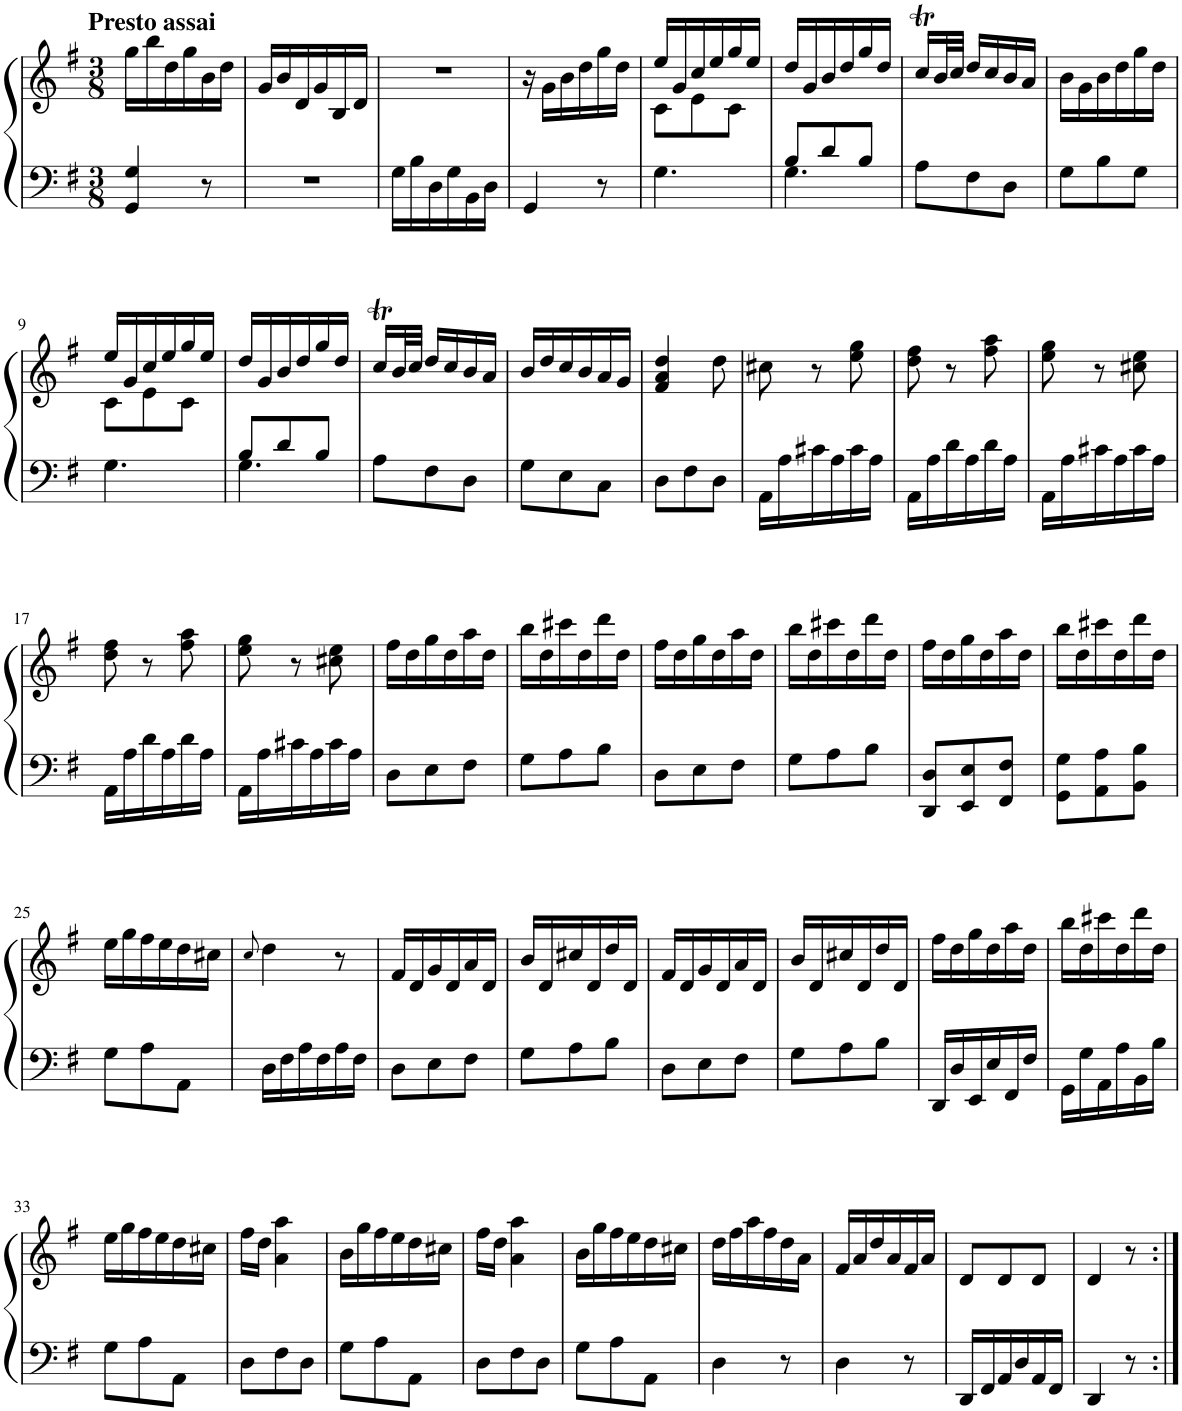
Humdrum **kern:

**kern	**kern
*part1	*part1
*staff2	*staff1
*I"Piano	*
*I'Pno.	*
*clefF4	*clefG2
*k[f#]	*k[f#]
*M3/8	*M3/8
=1	=1
!	!LO:TX:a:B:t=Presto assai
4GG/ 4G/	16gg\LL
.	16bb\
.	16dd\
.	16gg\
8r	16b\
.	16dd\JJ
=2	=2
4.r	16g/LL
.	16b/
.	16d/
.	16g/
.	16B/
.	16d/JJ
=3	=3
16G\LL	4.r
16B\	.
16D\	.
16G\	.
16BB\	.
16D\JJ	.
=4	=4
4GG/	16r
.	16g\LL
.	16b\
.	16dd\
8r	16gg\
.	16dd\JJ
=5	=5
*	*^
4.G\	16ee/LL	8c\L
.	16g/	.
.	16cc/	8e\
.	16ee/	.
.	16gg/	8c\J
.	16ee/JJ	.
*	*v	*v
=6	=6
*^	*
4.G\	8B/L	16dd/LL
.	.	16g/
.	8d/	16b/
.	.	16dd/
.	8B/J	16gg/
.	.	16dd/JJ
*v	*v	*
=7	=7
8A\L	16ccT/LL
.	32b/L
.	32cc/JJJ
8F#\	16dd/LL
.	16cc/
8D\J	16b/
.	16a/JJ
=8	=8
8G\L	16b\LL
.	16g\
8B\	16b\
.	16dd\
8G\J	16gg\
.	16dd\JJ
!!LO:LB:g=z
=9	=9
*	*^
4.G\	16ee/LL	8c\L
.	16g/	.
.	16cc/	8e\
.	16ee/	.
.	16gg/	8c\J
.	16ee/JJ	.
*	*v	*v
=10	=10
*^	*
4.G\	8B/L	16dd/LL
.	.	16g/
.	8d/	16b/
.	.	16dd/
.	8B/J	16gg/
.	.	16dd/JJ
*v	*v	*
=11	=11
8A\L	16ccT/LL
.	32b/L
.	32cc/JJJ
8F#\	16dd/LL
.	16cc/
8D\J	16b/
.	16a/JJ
=12	=12
8G\L	16b/LL
.	16dd/
8E\	16cc/
.	16b/
8C\J	16a/
.	16g/JJ
=13	=13
8D\L	4f#/ 4a/ 4dd/
8F#\	.
8D\J	8dd\
=14	=14
16AA\LL	8cc#X\
16A\	.
16c#X\	8r
16A\	.
16c#\	8ee\ 8gg\
16A\JJ	.
=15	=15
16AA\LL	8dd\ 8ff#\
16A\	.
16d\	8r
16A\	.
16d\	8ff#\ 8aa\
16A\JJ	.
=16	=16
16AA\LL	8ee\ 8gg\
16A\	.
16c#X\	8r
16A\	.
16c#\	8cc#X\ 8ee\
16A\JJ	.
!!LO:LB:g=z
=17	=17
16AA\LL	8dd\ 8ff#\
16A\	.
16d\	8r
16A\	.
16d\	8ff#\ 8aa\
16A\JJ	.
=18	=18
16AA\LL	8ee\ 8gg\
16A\	.
16c#X\	8r
16A\	.
16c#\	8cc#X\ 8ee\
16A\JJ	.
=19	=19
8D\L	16ff#\LL
.	16dd\
8E\	16gg\
.	16dd\
8F#\J	16aa\
.	16dd\JJ
=20	=20
8G\L	16bb\LL
.	16dd\
8A\	16ccc#X\
.	16dd\
8B\J	16ddd\
.	16dd\JJ
=21	=21
8D\L	16ff#\LL
.	16dd\
8E\	16gg\
.	16dd\
8F#\J	16aa\
.	16dd\JJ
=22	=22
8G\L	16bb\LL
.	16dd\
8A\	16ccc#X\
.	16dd\
8B\J	16ddd\
.	16dd\JJ
=23	=23
8DD/ 8D/L	16ff#\LL
.	16dd\
8EE/ 8E/	16gg\
.	16dd\
8FF#/ 8F#/J	16aa\
.	16dd\JJ
=24	=24
8GG\ 8G\L	16bb\LL
.	16dd\
8AA\ 8A\	16ccc#X\
.	16dd\
8BB\ 8B\J	16ddd\
.	16dd\JJ
!!LO:LB:g=z
=25	=25
8G\L	16ee\LL
.	16gg\
8A\	16ff#\
.	16ee\
8AA\J	16dd\
.	16cc#X\JJ
=26	=26
.	8qcc/
16D\LL	4dd\
16F#\	.
16A\	.
16F#\	.
16A\	8r
16F#\JJ	.
=27	=27
8D\L	16f#/LL
.	16d/
8E\	16g/
.	16d/
8F#\J	16a/
.	16d/JJ
=28	=28
8G\L	16b/LL
.	16d/
8A\	16cc#X/
.	16d/
8B\J	16dd/
.	16d/JJ
=29	=29
8D\L	16f#/LL
.	16d/
8E\	16g/
.	16d/
8F#\J	16a/
.	16d/JJ
=30	=30
8G\L	16b/LL
.	16d/
8A\	16cc#X/
.	16d/
8B\J	16dd/
.	16d/JJ
=31	=31
16DD/LL	16ff#\LL
16D/	16dd\
16EE/	16gg\
16E/	16dd\
16FF#/	16aa\
16F#/JJ	16dd\JJ
=32	=32
16GG\LL	16bb\LL
16G\	16dd\
16AA\	16ccc#X\
16A\	16dd\
16BB\	16ddd\
16B\JJ	16dd\JJ
!!LO:LB:g=z
=33	=33
8G\L	16ee\LL
.	16gg\
8A\	16ff#\
.	16ee\
8AA\J	16dd\
.	16cc#X\JJ
=34	=34
8D\L	16ff#\LL
.	16dd\JJ
8F#\	4a\ 4aa\
8D\J	.
=35	=35
8G\L	16b\LL
.	16gg\
8A\	16ff#\
.	16ee\
8AA\J	16dd\
.	16cc#X\JJ
=36	=36
8D\L	16ff#\LL
.	16dd\JJ
8F#\	4a\ 4aa\
8D\J	.
=37	=37
8G\L	16b\LL
.	16gg\
8A\	16ff#\
.	16ee\
8AA\J	16dd\
.	16cc#X\JJ
=38	=38
4D\	16dd\LL
.	16ff#\
.	16aa\
.	16ff#\
8r	16dd\
.	16a\JJ
=39	=39
4D\	16f#/LL
.	16a/
.	16dd/
.	16a/
8r	16f#/
.	16a/JJ
=40	=40
16DD/LL	8d/L
16FF#/	.
16AA/	8d/
16D/	.
16AA/	8d/J
16FF#/JJ	.
=41	=41
4DD/	4d/
8r	8r
=:|!	=:|!
*-	*-
